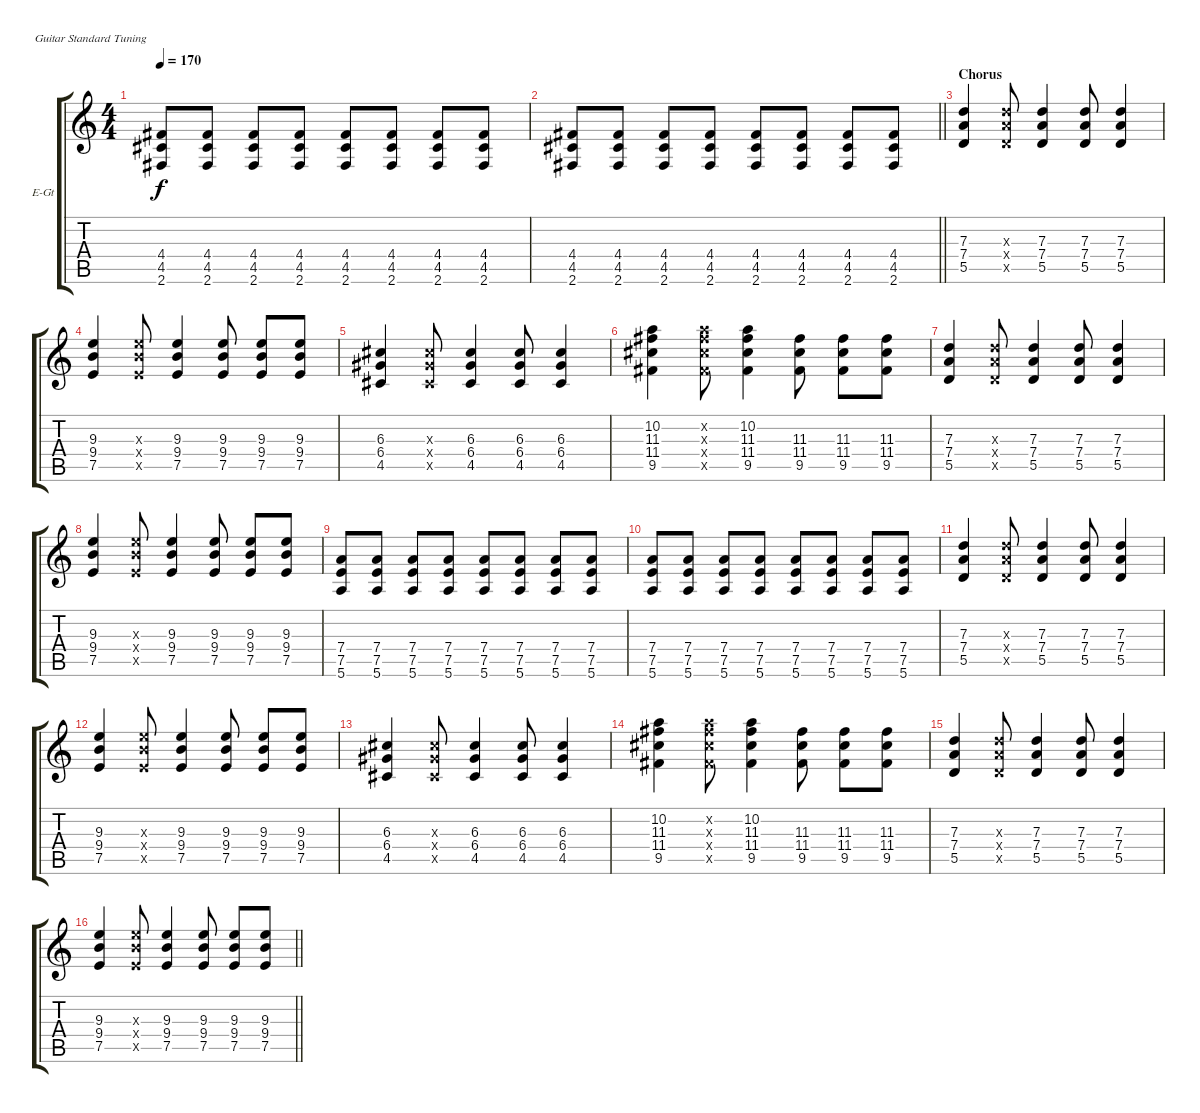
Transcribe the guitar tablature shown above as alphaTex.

\bracketExtendMode groupsimilarinstruments
\firstSystemTrackNameOrientation horizontal
\otherSystemsTrackNameOrientation horizontal
\track ("Guitar" "E-Gt") {instrument distortionguitar}
\staff {score tabs}
\tuning (E4 B3 G3 D3 A2 E2)
\ts (4 4)
\tempo 170
\clef g2
\ks c
(4.4 4.5 2.6).8{dy f} (4.4 4.5 2.6).8 (4.4 4.5 2.6).8 (4.4 4.5 2.6).8 (4.4 4.5 2.6).8 (4.4 4.5 2.6).8 (4.4 4.5 2.6).8 (4.4 4.5 2.6).8 |
\barLineRight lightlight
(4.4 4.5 2.6).8 (4.4 4.5 2.6).8 (4.4 4.5 2.6).8 (4.4 4.5 2.6).8 (4.4 4.5 2.6).8 (4.4 4.5 2.6).8 (4.4 4.5 2.6).8 (4.4 4.5 2.6).8 |
\section ("" "Chorus")
(7.3 7.4 5.5).4 (7.3{x} 7.4{x} 5.5{x}).8 (7.3 7.4 5.5).4 (7.3 7.4 5.5).8 (7.3 7.4 5.5).4 |
(9.3 9.4 7.5).4 (9.3{x} 9.4{x} 7.5{x}).8 (9.3 9.4 7.5).4 (9.3 9.4 7.5).8 (9.3 9.4 7.5).8 (9.3 9.4 7.5).8 |
(6.3 6.4 4.5).4 (6.3{x} 6.4{x} 4.5{x}).8 (6.3 6.4 4.5).4 (6.3 6.4 4.5).8 (6.3 6.4 4.5).4 |
(10.2 11.3 11.4 9.5).4 (10.2{x} 11.3{x} 11.4{x} 9.5{x}).8 (10.2 11.3 11.4 9.5).4 (11.3 11.4 9.5).8 (11.3 11.4 9.5).8 (11.3 11.4 9.5).8 |
(7.3 7.4 5.5).4 (7.3{x} 7.4{x} 5.5{x}).8 (7.3 7.4 5.5).4 (7.3 7.4 5.5).8 (7.3 7.4 5.5).4 |
(9.3 9.4 7.5).4 (9.3{x} 9.4{x} 7.5{x}).8 (9.3 9.4 7.5).4 (9.3 9.4 7.5).8 (9.3 9.4 7.5).8 (9.3 9.4 7.5).8 |
(7.4 7.5 5.6).8 (7.4 7.5 5.6).8 (7.4 7.5 5.6).8 (7.4 7.5 5.6).8 (7.4 7.5 5.6).8 (7.4 7.5 5.6).8 (7.4 7.5 5.6).8 (7.4 7.5 5.6).8 |
(7.4 7.5 5.6).8 (7.4 7.5 5.6).8 (7.4 7.5 5.6).8 (7.4 7.5 5.6).8 (7.4 7.5 5.6).8 (7.4 7.5 5.6).8 (7.4 7.5 5.6).8 (7.4 7.5 5.6).8 |
(7.3 7.4 5.5).4 (7.3{x} 7.4{x} 5.5{x}).8 (7.3 7.4 5.5).4 (7.3 7.4 5.5).8 (7.3 7.4 5.5).4 |
(9.3 9.4 7.5).4 (9.3{x} 9.4{x} 7.5{x}).8 (9.3 9.4 7.5).4 (9.3 9.4 7.5).8 (9.3 9.4 7.5).8 (9.3 9.4 7.5).8 |
(6.3 6.4 4.5).4 (6.3{x} 6.4{x} 4.5{x}).8 (6.3 6.4 4.5).4 (6.3 6.4 4.5).8 (6.3 6.4 4.5).4 |
(10.2 11.3 11.4 9.5).4 (10.2{x} 11.3{x} 11.4{x} 9.5{x}).8 (10.2 11.3 11.4 9.5).4 (11.3 11.4 9.5).8 (11.3 11.4 9.5).8 (11.3 11.4 9.5).8 |
(7.3 7.4 5.5).4 (7.3{x} 7.4{x} 5.5{x}).8 (7.3 7.4 5.5).4 (7.3 7.4 5.5).8 (7.3 7.4 5.5).4 |
\barLineRight lightlight
(9.3 9.4 7.5).4 (9.3{x} 9.4{x} 7.5{x}).8 (9.3 9.4 7.5).4 (9.3 9.4 7.5).8 (9.3 9.4 7.5).8 (9.3 9.4 7.5).8
